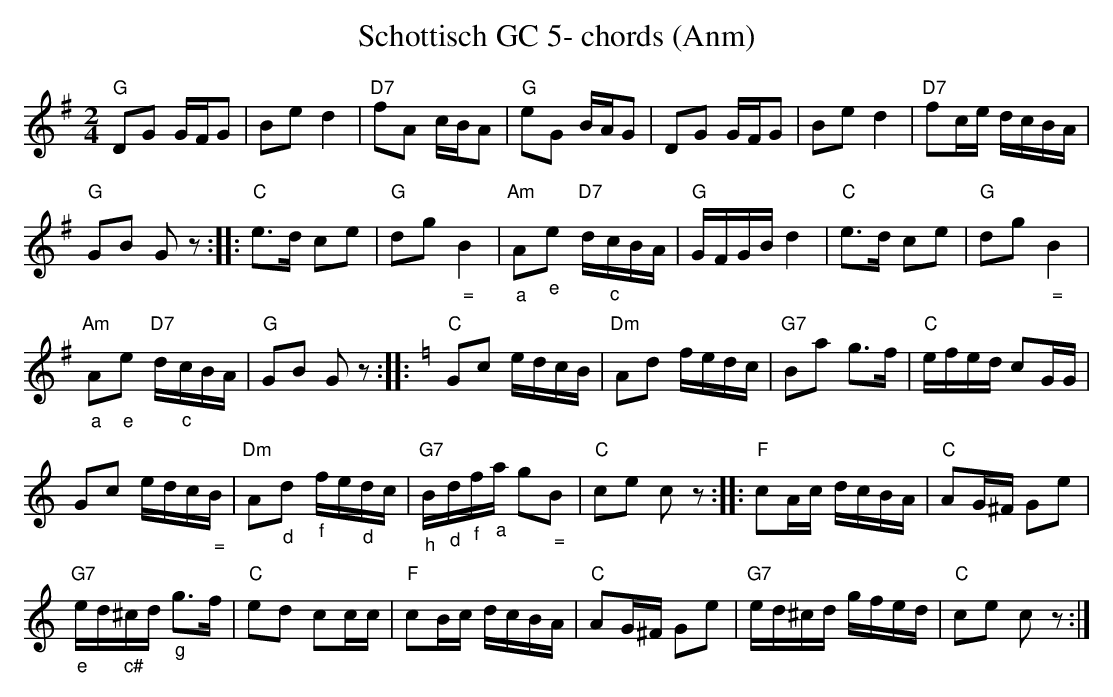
X:1
T:Schottisch GC 5- chords (Anm)
M:2/4
L:1/16
K:Gmaj%%MIDI gchordon
"G"D2G2 GFG2 | B2e2d4 | "D7"f2A2 cBA2 | "G"e2G2 BAG2 | D2G2 GFG2 | B2e2 d4 | "D7"f2ce dcBA |
"G"G2B2 G2z2 :: "C"e3d c2e2 | "G"d2g2"_ ="B4 | "Am""_a"A2"_e"e2 "D7"d"_c"cBA | "G"GFGBd4 | "C"e3d c2e2 | "G"d2g2"_ ="B4 |
"Am""_a"A2"_e"e2 "D7"d"_c"cBA | "G"G2B2 G2z2 :: [K:Cmaj] "C"G2c2 edcB | "Dm"A2d2 fedc | "G7"B2a2 g3f | "C"efed c2GG |
G2c2 edc"_ ="B | "Dm"A2"_d"d2 "_f"fe"_d"dc | "G7""_h"B"_d"d"_f"f"_a"a g2"_ ="B2 | "C"c2e2 c2z2 :: "F"c2Ac dcBA | "C"A2G^F G2e2 |
"G7""_e"ed"_c#"^cd "_g"g3f | "C"e2d2 c2cc | "F"c2Bc dcBA | "C"A2G^F G2e2 | "G7"ed^cd gfed | "C"c2e2 c2z2 :|
